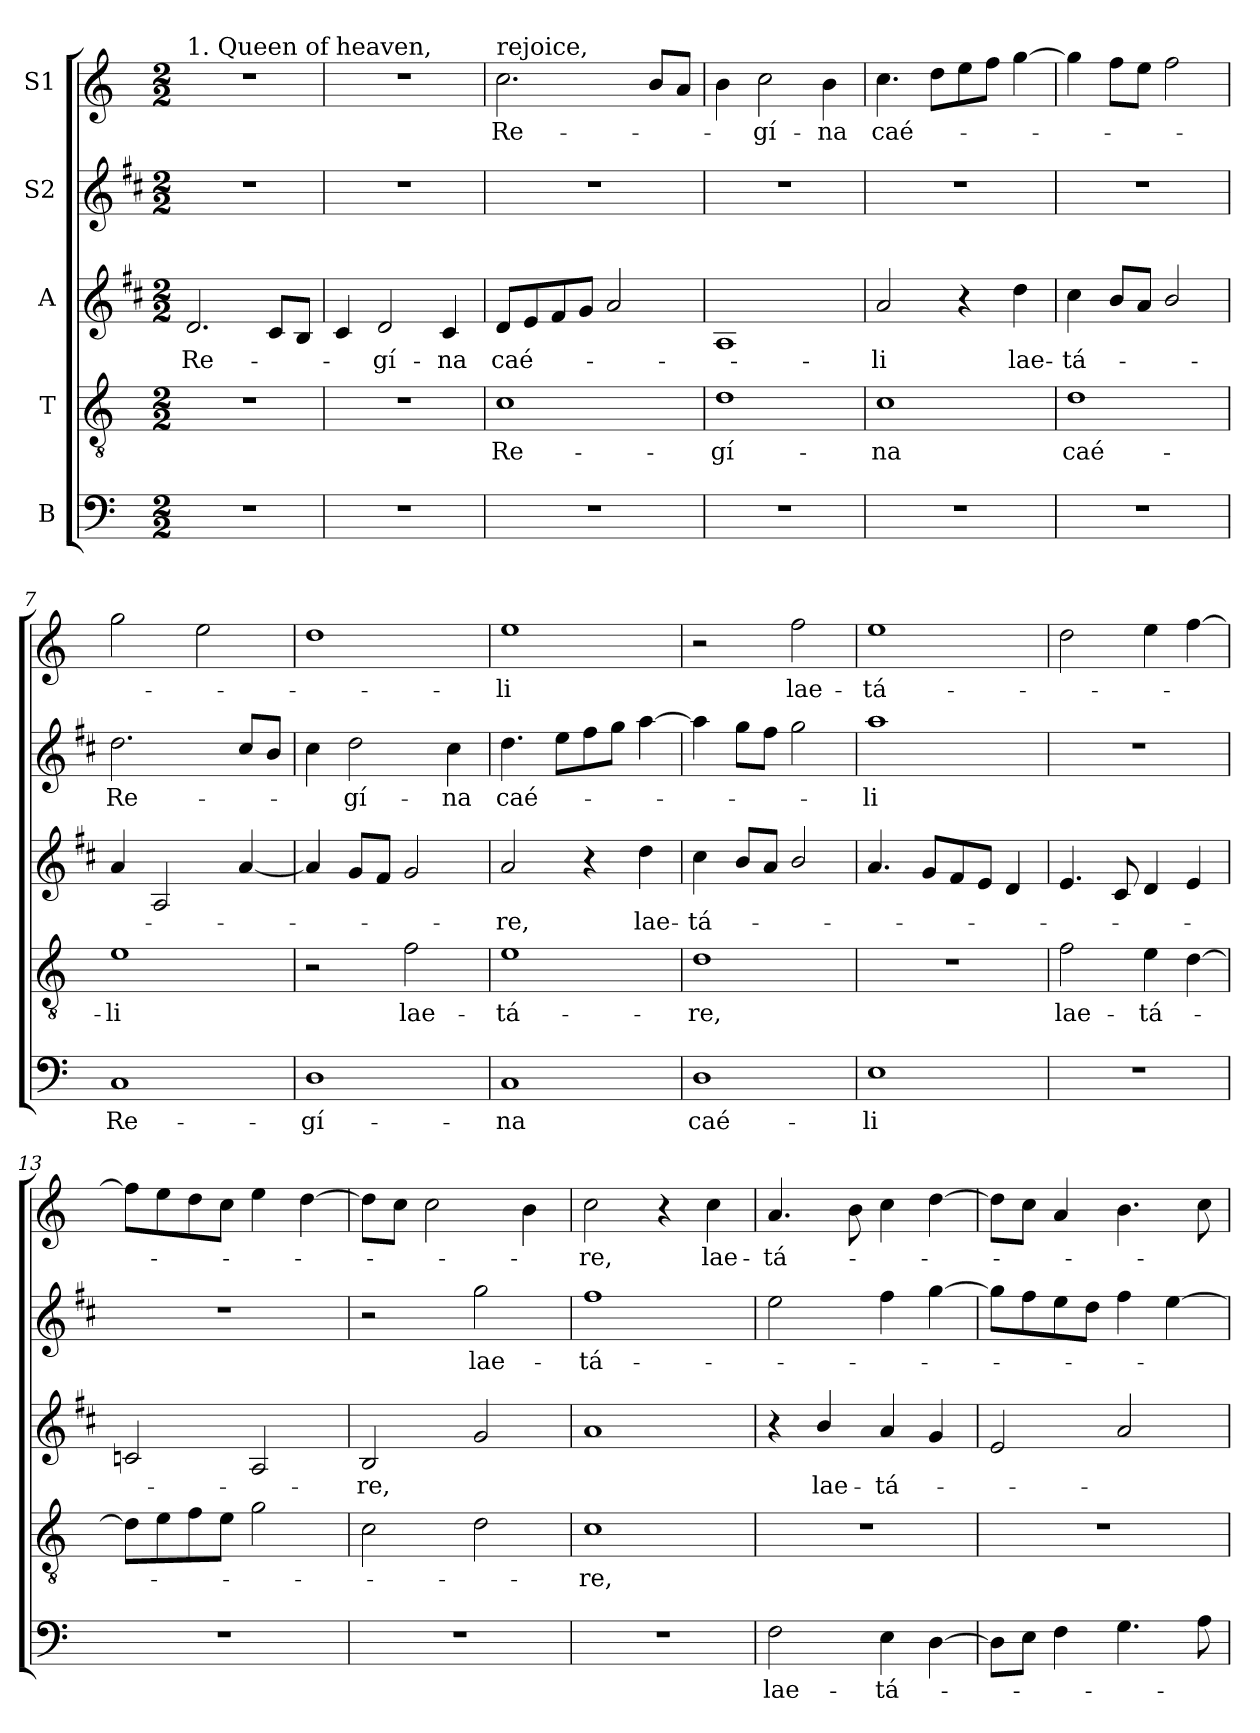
**kern	**text	**kern	**text	**kern	**text	**kern	**text	**kern	**text
*part5	*part5	*part4	*part4	*part3	*part3	*part2	*part2	*part1	*part1
*staff5	*staff5	*staff4	*staff4	*staff3	*staff3	*staff2	*staff2	*staff1	*staff1
*I"B	*	*I"T	*	*I"A	*	*I"S2	*	*I"S1	*
*clefF4	*	*clefGv2	*	*clefG2	*	*clefG2	*	*clefG2	*
*	*	*	*	*ITrd1c2	*	*ITrd1c2	*	*	*
*k[]	*	*k[]	*	*k[]	*	*k[]	*	*k[]	*
*C:	*	*C:	*	*C:	*	*C:	*	*C:	*
*M2/2	*	*M2/2	*	*M2/2	*	*M2/2	*	*M2/2	*
=1	=1	=1	=1	=1	=1	=1	=1	=1	=1
!	!	!	!	!	!	!	!	!LO:TX:a:t=1. Queen of	!
!	!	!	!	!	!LO:LY:b	!	!	!	!
1r	.	1r	.	2.c/	Re-	1r	.	1r	.
.	.	.	.	8B/L	.	.	.	.	.
.	.	.	.	8A/J	.	.	.	.	.
=2	=2	=2	=2	=2	=2	=2	=2	=2	=2
!	!	!	!	!	!	!	!	!LO:TX:a:t=heaven,	!
1r	.	1r	.	4B/	.	1r	.	1r	.
!	!	!	!	!	!LO:LY:b	!	!	!	!
.	.	.	.	2c/	-gí-	.	.	.	.
!	!	!	!	!	!LO:LY:b	!	!	!	!
.	.	.	.	4B/	-na	.	.	.	.
=3	=3	=3	=3	=3	=3	=3	=3	=3	=3
!	!	!	!	!	!	!	!	!LO:TX:a:t=rejoice,	!
!	!	!	!LO:LY:b	!	!LO:LY:b	!	!	!	!LO:LY:b
1r	.	1c	Re-	8c/L	caé-	1r	.	2.cc\	Re-
.	.	.	.	8d/	.	.	.	.	.
.	.	.	.	8e/	.	.	.	.	.
.	.	.	.	8f/J	.	.	.	.	.
.	.	.	.	2g/	.	.	.	.	.
.	.	.	.	.	.	.	.	8b/L	.
.	.	.	.	.	.	.	.	8a/J	.
=4	=4	=4	=4	=4	=4	=4	=4	=4	=4
!	!	!	!LO:LY:b	!	!	!	!	!	!
1r	.	1d	-gí-	1G	.	1r	.	4b\	.
!	!	!	!	!	!	!	!	!	!LO:LY:b
.	.	.	.	.	.	.	.	2cc\	-gí-
!	!	!	!	!	!	!	!	!	!LO:LY:b
.	.	.	.	.	.	.	.	4b\	-na
=5	=5	=5	=5	=5	=5	=5	=5	=5	=5
!	!	!	!LO:LY:b	!	!LO:LY:b	!	!	!	!LO:LY:b
1r	.	1c	-na	2g/	-li	1r	.	4.cc\	caé-
.	.	.	.	.	.	.	.	8dd\L	.
.	.	.	.	4r	.	.	.	8ee\	.
.	.	.	.	.	.	.	.	8ff\J	.
!	!	!	!	!	!LO:LY:b	!	!	!	!
.	.	.	.	4cc\	lae-	.	.	[4gg\	.
=6	=6	=6	=6	=6	=6	=6	=6	=6	=6
!	!	!	!LO:LY:b	!	!LO:LY:b	!	!	!	!
1r	.	1d	caé-	4b\	-tá-	1r	.	4gg\]	.
.	.	.	.	8a/L	.	.	.	8ff\L	.
.	.	.	.	8g/J	.	.	.	8ee\J	.
.	.	.	.	2a/	.	.	.	2ff\	.
!!LO:PB:g=z
=7	=7	=7	=7	=7	=7	=7	=7	=7	=7
!	!LO:LY:b	!	!LO:LY:b	!	!	!	!LO:LY:b	!	!
1C	Re-	1e	-li	4g/	.	2.cc\	Re-	2gg\	.
.	.	.	.	2G/	.	.	.	.	.
.	.	.	.	.	.	.	.	2ee\	.
.	.	.	.	[4g/	.	8b/L	.	.	.
.	.	.	.	.	.	8a/J	.	.	.
=8	=8	=8	=8	=8	=8	=8	=8	=8	=8
!	!LO:LY:b	!	!	!	!	!	!	!	!
1D	-gí-	2r	.	4g/]	.	4b\	.	1dd	.
!	!	!	!	!	!	!	!LO:LY:b	!	!
.	.	.	.	8f/L	.	2cc\	-gí-	.	.
.	.	.	.	8e/J	.	.	.	.	.
!	!	!	!LO:LY:b	!	!	!	!	!	!
.	.	2f\	lae-	2f/	.	.	.	.	.
!	!	!	!	!	!	!	!LO:LY:b	!	!
.	.	.	.	.	.	4b\	-na	.	.
=9	=9	=9	=9	=9	=9	=9	=9	=9	=9
!	!LO:LY:b	!	!LO:LY:b	!	!LO:LY:b	!	!LO:LY:b	!	!LO:LY:b
1C	-na	1e	-tá-	2g/	-re,	4.cc\	caé-	1ee	-li
.	.	.	.	.	.	8dd\L	.	.	.
.	.	.	.	4r	.	8ee\	.	.	.
.	.	.	.	.	.	8ff\J	.	.	.
!	!	!	!	!	!LO:LY:b	!	!	!	!
.	.	.	.	4cc\	lae-	[4gg\	.	.	.
=10	=10	=10	=10	=10	=10	=10	=10	=10	=10
!	!LO:LY:b	!	!LO:LY:b	!	!LO:LY:b	!	!	!	!
1D	caé-	1d	-re,	4b\	-tá-	4gg\]	.	2r	.
.	.	.	.	8a/L	.	8ff\L	.	.	.
.	.	.	.	8g/J	.	8ee\J	.	.	.
!	!	!	!	!	!	!	!	!	!LO:LY:b
.	.	.	.	2a/	.	2ff\	.	2ff\	lae-
=11	=11	=11	=11	=11	=11	=11	=11	=11	=11
!	!LO:LY:b	!	!	!	!	!	!LO:LY:b	!	!LO:LY:b
1E	-li	1r	.	4.g/	.	1gg	-li	1ee	-tá-
.	.	.	.	8f/L	.	.	.	.	.
.	.	.	.	8e/	.	.	.	.	.
.	.	.	.	8d/J	.	.	.	.	.
.	.	.	.	4c/	.	.	.	.	.
=12	=12	=12	=12	=12	=12	=12	=12	=12	=12
!	!	!	!LO:LY:b	!	!	!	!	!	!
1r	.	2f\	lae-	4.d/	.	1r	.	2dd\	.
.	.	.	.	8B/	.	.	.	.	.
!	!	!	!LO:LY:b	!	!	!	!	!	!
.	.	4e\	-tá-	4c/	.	.	.	4ee\	.
.	.	[4d\	.	4d/	.	.	.	[4ff\	.
!!LO:LB:g=z
=13	=13	=13	=13	=13	=13	=13	=13	=13	=13
1r	.	8d\L]	.	2B-X/	.	1r	.	8ff\L]	.
.	.	8e\	.	.	.	.	.	8ee\	.
.	.	8f\	.	.	.	.	.	8dd\	.
.	.	8e\J	.	.	.	.	.	8cc\J	.
.	.	2g\	.	2G/	.	.	.	4ee\	.
.	.	.	.	.	.	.	.	[4dd\	.
=14	=14	=14	=14	=14	=14	=14	=14	=14	=14
!	!	!	!	!	!LO:LY:b	!	!	!	!
1r	.	2c\	.	2A/	-re,	2r	.	8dd\L]	.
.	.	.	.	.	.	.	.	8cc\J	.
.	.	.	.	.	.	.	.	2cc\	.
!	!	!	!	!	!	!	!LO:LY:b	!	!
.	.	2d\	.	2f/	.	2ff\	lae-	.	.
.	.	.	.	.	.	.	.	4b\	.
=15	=15	=15	=15	=15	=15	=15	=15	=15	=15
!	!	!	!LO:LY:b	!	!	!	!LO:LY:b	!	!LO:LY:b
1r	.	1c	-re,	1g	.	1ee	-tá-	2cc\	-re,
.	.	.	.	.	.	.	.	4r	.
!	!	!	!	!	!	!	!	!	!LO:LY:b
.	.	.	.	.	.	.	.	4cc\	lae-
=16	=16	=16	=16	=16	=16	=16	=16	=16	=16
!	!LO:LY:b	!	!	!	!	!	!	!	!LO:LY:b
2F\	lae-	1r	.	4r	.	2dd\	.	4.a/	-tá-
!	!	!	!	!	!LO:LY:b	!	!	!	!
.	.	.	.	4a/	lae-	.	.	.	.
.	.	.	.	.	.	.	.	8b\	.
!	!LO:LY:b	!	!	!	!LO:LY:b	!	!	!	!
4E\	-tá-	.	.	4g/	-tá-	4ee\	.	4cc\	.
[4D\	.	.	.	4f/	.	[4ff\	.	[4dd\	.
=17	=17	=17	=17	=17	=17	=17	=17	=17	=17
8D\L]	.	1r	.	2d/	.	8ff\L]	.	8dd\L]	.
8E\J	.	.	.	.	.	8ee\	.	8cc\J	.
4F\	.	.	.	.	.	8dd\	.	4a/	.
.	.	.	.	.	.	8cc\J	.	.	.
4.G\	.	.	.	2g/	.	4ee\	.	4.b\	.
.	.	.	.	.	.	[4dd\	.	.	.
8A\	.	.	.	.	.	.	.	8cc\	.
=	=	=	=	=	=	=	=	=	=
*-	*-	*-	*-	*-	*-	*-	*-	*-	*-
